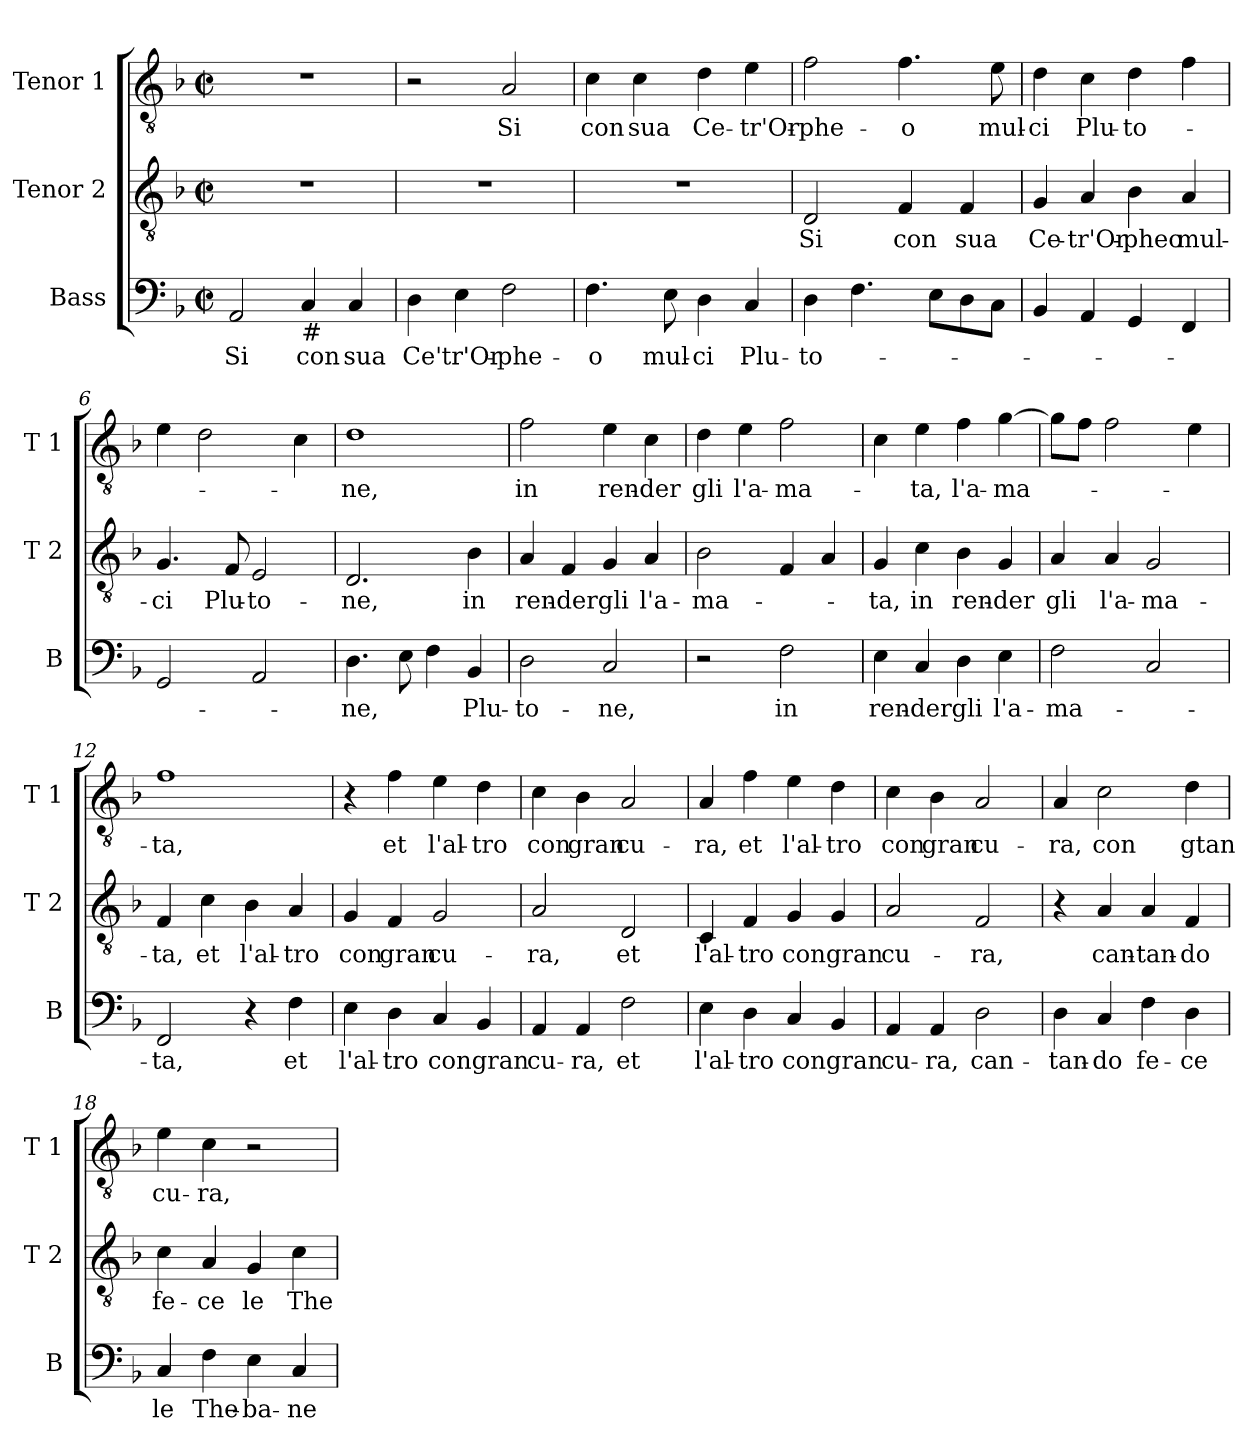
**kern	**text	**kern	**text	**kern	**text
*part3	*part3	*part2	*part2	*part1	*part1
*staff3	*staff3	*staff2	*staff2	*staff1	*staff1
*I"Bass	*	*I"Tenor 2	*	*I"Tenor 1	*
*I'B	*	*I'T 2	*	*I'T 1	*
*clefF4	*	*clefGv2	*	*clefGv2	*
*k[b-]	*	*k[b-]	*	*k[b-]	*
*F:	*	*F:	*	*F:	*
*M2/2	*	*M2/2	*	*M2/2	*
*met(c|)	*	*met(c|)	*	*met(c|)	*
=1	=1	=1	=1	=1	=1
!	!LO:LY:b	!	!	!	!
2AA/	Si	1r	.	1r	.
!LO:TX:b:t=#	!	!	!	!	!
!	!LO:LY:b	!	!	!	!
4C/	con	.	.	.	.
!	!LO:LY:b	!	!	!	!
4C/	sua	.	.	.	.
=2	=2	=2	=2	=2	=2
!	!LO:LY:b	!	!	!	!
4D\	Ce'	1r	.	2r	.
!	!LO:LY:b	!	!	!	!
4E\	tr'Or-	.	.	.	.
!	!LO:LY:b	!	!	!	!LO:LY:b
2F\	-phe-	.	.	2A/	Si
=3	=3	=3	=3	=3	=3
!	!LO:LY:b	!	!	!	!LO:LY:b
4.F\	-o	1r	.	4c\	con
!	!	!	!	!	!LO:LY:b
.	.	.	.	4c\	sua
!	!LO:LY:b	!	!	!	!
8E\	mul-	.	.	.	.
!	!LO:LY:b	!	!	!	!LO:LY:b
4D\	-ci	.	.	4d\	Ce-
!	!LO:LY:b	!	!	!	!LO:LY:b
4C/	Plu-	.	.	4e\	-tr'Or-
=4	=4	=4	=4	=4	=4
!	!LO:LY:b	!	!LO:LY:b	!	!LO:LY:b
4D\	-to-	2D/	Si	2f\	-phe-
4.F\	.	.	.	.	.
!	!	!	!LO:LY:b	!	!LO:LY:b
.	.	4F/	con	4.f\	-o
8E\L	.	.	.	.	.
!	!	!	!LO:LY:b	!	!
8D\	.	4F/	sua	.	.
!	!	!	!	!	!LO:LY:b
8C\J	.	.	.	8e\	mul-
=5	=5	=5	=5	=5	=5
!	!	!	!LO:LY:b	!	!LO:LY:b
4BB-/	.	4G/	Ce-	4d\	-ci
!	!	!	!LO:LY:b	!	!LO:LY:b
4AA/	.	4A/	-tr'Or-	4c\	Plu-
!	!	!	!LO:LY:b	!	!LO:LY:b
4GG/	.	4B-\	-pheo	4d\	-to-
!	!	!	!LO:LY:b	!	!
4FF/	.	4A/	mul-	4f\	.
!!LO:LB:g=z
=6	=6	=6	=6	=6	=6
!	!	!	!LO:LY:b	!	!
2GG/	.	4.G/	-ci	4e\	.
.	.	.	.	2d\	.
!	!	!	!LO:LY:b	!	!
.	.	8F/	Plu-	.	.
!	!	!	!LO:LY:b	!	!
2AA/	.	2E/	-to-	.	.
.	.	.	.	4c\	.
=7	=7	=7	=7	=7	=7
!	!LO:LY:b	!	!LO:LY:b	!	!LO:LY:b
4.D\	-ne,	2.D/	-ne,	1d	-ne,
8E\	.	.	.	.	.
4F\	.	.	.	.	.
!	!LO:LY:b	!	!LO:LY:b	!	!
4BB-/	Plu-	4B-\	in	.	.
=8	=8	=8	=8	=8	=8
!	!LO:LY:b	!	!LO:LY:b	!	!LO:LY:b
2D\	-to-	4A/	ren-	2f\	in
!	!	!	!LO:LY:b	!	!
.	.	4F/	-der	.	.
!	!LO:LY:b	!	!LO:LY:b	!	!LO:LY:b
2C/	-ne,	4G/	gli	4e\	ren-
!	!	!	!LO:LY:b	!	!LO:LY:b
.	.	4A/	l'a-	4c\	-der
=9	=9	=9	=9	=9	=9
!	!	!	!LO:LY:b	!	!LO:LY:b
2r	.	2B-\	-ma-	4d\	gli
!	!	!	!	!	!LO:LY:b
.	.	.	.	4e\	l'a-
!	!LO:LY:b	!	!	!	!LO:LY:b
2F\	in	4F/	.	2f\	-ma-
.	.	4A/	.	.	.
=10	=10	=10	=10	=10	=10
!	!LO:LY:b	!	!LO:LY:b	!	!
4E\	ren-	4G/	-ta,	4c\	.
!	!LO:LY:b	!	!LO:LY:b	!	!LO:LY:b
4C/	-der	4c\	in	4e\	-ta,
!	!LO:LY:b	!	!LO:LY:b	!	!LO:LY:b
4D\	gli	4B-\	ren-	4f\	l'a-
!	!LO:LY:b	!	!LO:LY:b	!	!LO:LY:b
4E\	l'a-	4G/	-der	[4g\	-ma-
!!LO:LB:g=z
=11	=11	=11	=11	=11	=11
!	!LO:LY:b	!	!LO:LY:b	!	!
2F\	-ma-	4A/	gli	8g\L]	.
.	.	.	.	8f\J	.
!	!	!	!LO:LY:b	!	!
.	.	4A/	l'a-	2f\	.
!	!	!	!LO:LY:b	!	!
2C/	.	2G/	-ma-	.	.
.	.	.	.	4e\	.
=12	=12	=12	=12	=12	=12
!	!LO:LY:b	!	!LO:LY:b	!	!LO:LY:b
2FF/	-ta,	4F/	-ta,	1f	-ta,
!	!	!	!LO:LY:b	!	!
.	.	4c\	et	.	.
!	!	!	!LO:LY:b	!	!
4r	.	4B-\	l'al-	.	.
!	!LO:LY:b	!	!LO:LY:b	!	!
4F\	et	4A/	-tro	.	.
=13	=13	=13	=13	=13	=13
!	!LO:LY:b	!	!LO:LY:b	!	!
4E\	l'al-	4G/	con	4r	.
!	!LO:LY:b	!	!LO:LY:b	!	!LO:LY:b
4D\	-tro	4F/	gran	4f\	et
!	!LO:LY:b	!	!LO:LY:b	!	!LO:LY:b
4C/	con	2G/	cu-	4e\	l'al-
!	!LO:LY:b	!	!	!	!LO:LY:b
4BB-/	gran	.	.	4d\	-tro
=14	=14	=14	=14	=14	=14
!	!LO:LY:b	!	!LO:LY:b	!	!LO:LY:b
4AA/	cu-	2A/	-ra,	4c\	con
!	!LO:LY:b	!	!	!	!LO:LY:b
4AA/	-ra,	.	.	4B-\	gran
!	!LO:LY:b	!	!LO:LY:b	!	!LO:LY:b
2F\	et	2D/	et	2A/	cu-
=15	=15	=15	=15	=15	=15
!	!LO:LY:b	!	!LO:LY:b	!	!LO:LY:b
4E\	l'al-	4C/	l'al-	4A/	-ra,
!	!LO:LY:b	!	!LO:LY:b	!	!LO:LY:b
4D\	-tro	4F/	-tro	4f\	et
!	!LO:LY:b	!	!LO:LY:b	!	!LO:LY:b
4C/	con	4G/	con	4e\	l'al-
!	!LO:LY:b	!	!LO:LY:b	!	!LO:LY:b
4BB-/	gran	4G/	gran	4d\	-tro
!!LO:PB:g=z
=16	=16	=16	=16	=16	=16
!	!LO:LY:b	!	!LO:LY:b	!	!LO:LY:b
4AA/	cu-	2A/	cu-	4c\	con
!	!LO:LY:b	!	!	!	!LO:LY:b
4AA/	-ra,	.	.	4B-\	gran
!	!LO:LY:b	!	!LO:LY:b	!	!LO:LY:b
2D\	can-	2F/	-ra,	2A/	cu-
=17	=17	=17	=17	=17	=17
!	!LO:LY:b	!	!	!	!LO:LY:b
4D\	-tan-	4r	.	4A/	-ra,
!	!LO:LY:b	!	!LO:LY:b	!	!LO:LY:b
4C/	-do	4A/	can-	2c\	con
!	!LO:LY:b	!	!LO:LY:b	!	!
4F\	fe-	4A/	-tan-	.	.
!	!LO:LY:b	!	!LO:LY:b	!	!LO:LY:b
4D\	-ce	4F/	-do	4d\	gtan
=18	=18	=18	=18	=18	=18
!	!LO:LY:b	!	!LO:LY:b	!	!LO:LY:b
4C/	le	4c\	fe-	4e\	cu-
!	!LO:LY:b	!	!LO:LY:b	!	!LO:LY:b
4F\	The-	4A/	-ce	4c\	-ra,
!	!LO:LY:b	!	!LO:LY:b	!	!
4E\	-ba-	4G/	le	2r	.
!	!LO:LY:b	!	!LO:LY:b	!	!
4C/	-ne	4c\	The-	.	.
=	=	=	=	=	=
*-	*-	*-	*-	*-	*-
